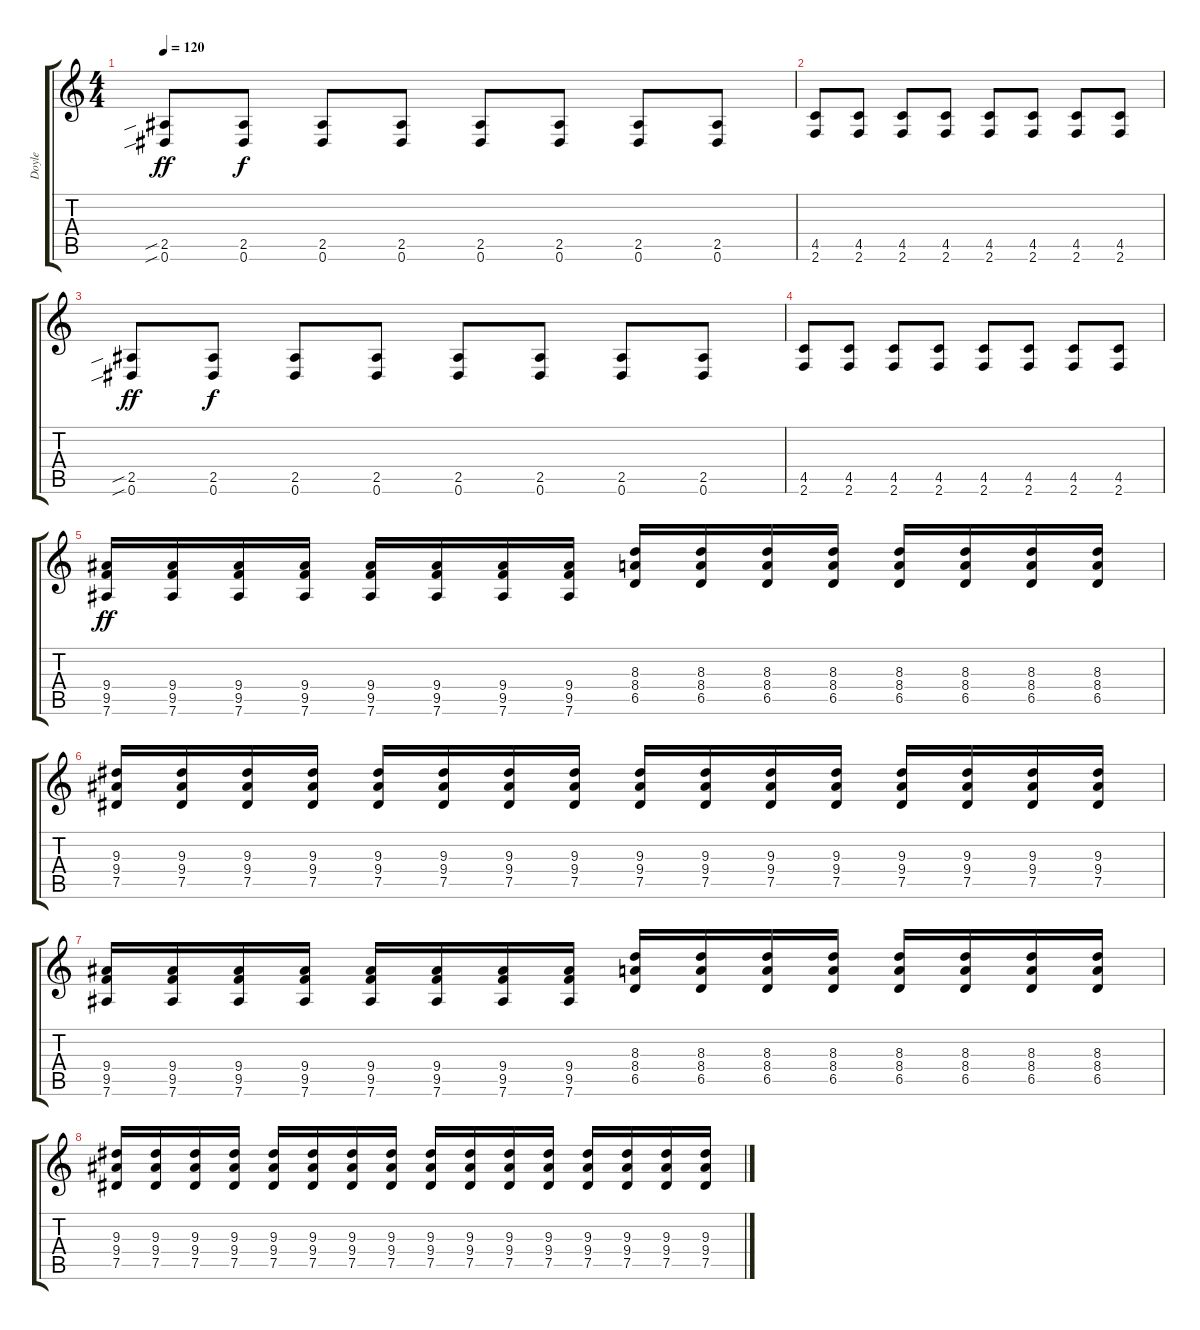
\track ("Doyle" "Doyle") {instrument distortionguitar}
\staff {score tabs}
\tuning (Eb4 Bb3 Gb3 Db3 Ab2 Eb2) {hide}
\ts (4 4)
\tempo 120
\clef g2
\ks c
(2.5{sib} 0.6{sib}).8{dy ff instrument distortionguitar} (2.5 0.6).8{dy f} (2.5 0.6).8 (2.5 0.6).8 (2.5 0.6).8 (2.5 0.6).8 (2.5 0.6).8 (2.5 0.6).8 |
(4.5 2.6).8 (4.5 2.6).8 (4.5 2.6).8 (4.5 2.6).8 (4.5 2.6).8 (4.5 2.6).8 (4.5 2.6).8 (4.5 2.6).8 |
(2.5{sib} 0.6{sib}).8{dy ff} (2.5 0.6).8{dy f} (2.5 0.6).8 (2.5 0.6).8 (2.5 0.6).8 (2.5 0.6).8 (2.5 0.6).8 (2.5 0.6).8 |
(4.5 2.6).8 (4.5 2.6).8 (4.5 2.6).8 (4.5 2.6).8 (4.5 2.6).8 (4.5 2.6).8 (4.5 2.6).8 (4.5 2.6).8 |
(9.4 9.5 7.6).16{dy ff} (9.4 9.5 7.6).16 (9.4 9.5 7.6).16 (9.4 9.5 7.6).16 (9.4 9.5 7.6).16 (9.4 9.5 7.6).16 (9.4 9.5 7.6).16 (9.4 9.5 7.6).16 (8.3 8.4 6.5).16 (8.3 8.4 6.5).16 (8.3 8.4 6.5).16 (8.3 8.4 6.5).16 (8.3 8.4 6.5).16 (8.3 8.4 6.5).16 (8.3 8.4 6.5).16 (8.3 8.4 6.5).16 |
(9.3 9.4 7.5).16 (9.3 9.4 7.5).16 (9.3 9.4 7.5).16 (9.3 9.4 7.5).16 (9.3 9.4 7.5).16 (9.3 9.4 7.5).16 (9.3 9.4 7.5).16 (9.3 9.4 7.5).16 (9.3 9.4 7.5).16 (9.3 9.4 7.5).16 (9.3 9.4 7.5).16 (9.3 9.4 7.5).16 (9.3 9.4 7.5).16 (9.3 9.4 7.5).16 (9.3 9.4 7.5).16 (9.3 9.4 7.5).16 |
(9.4 9.5 7.6).16 (9.4 9.5 7.6).16 (9.4 9.5 7.6).16 (9.4 9.5 7.6).16 (9.4 9.5 7.6).16 (9.4 9.5 7.6).16 (9.4 9.5 7.6).16 (9.4 9.5 7.6).16 (8.3 8.4 6.5).16 (8.3 8.4 6.5).16 (8.3 8.4 6.5).16 (8.3 8.4 6.5).16 (8.3 8.4 6.5).16 (8.3 8.4 6.5).16 (8.3 8.4 6.5).16 (8.3 8.4 6.5).16 |
(9.3 9.4 7.5).16 (9.3 9.4 7.5).16 (9.3 9.4 7.5).16 (9.3 9.4 7.5).16 (9.3 9.4 7.5).16 (9.3 9.4 7.5).16 (9.3 9.4 7.5).16 (9.3 9.4 7.5).16 (9.3 9.4 7.5).16 (9.3 9.4 7.5).16 (9.3 9.4 7.5).16 (9.3 9.4 7.5).16 (9.3 9.4 7.5).16 (9.3 9.4 7.5).16 (9.3 9.4 7.5).16 (9.3 9.4 7.5).16
